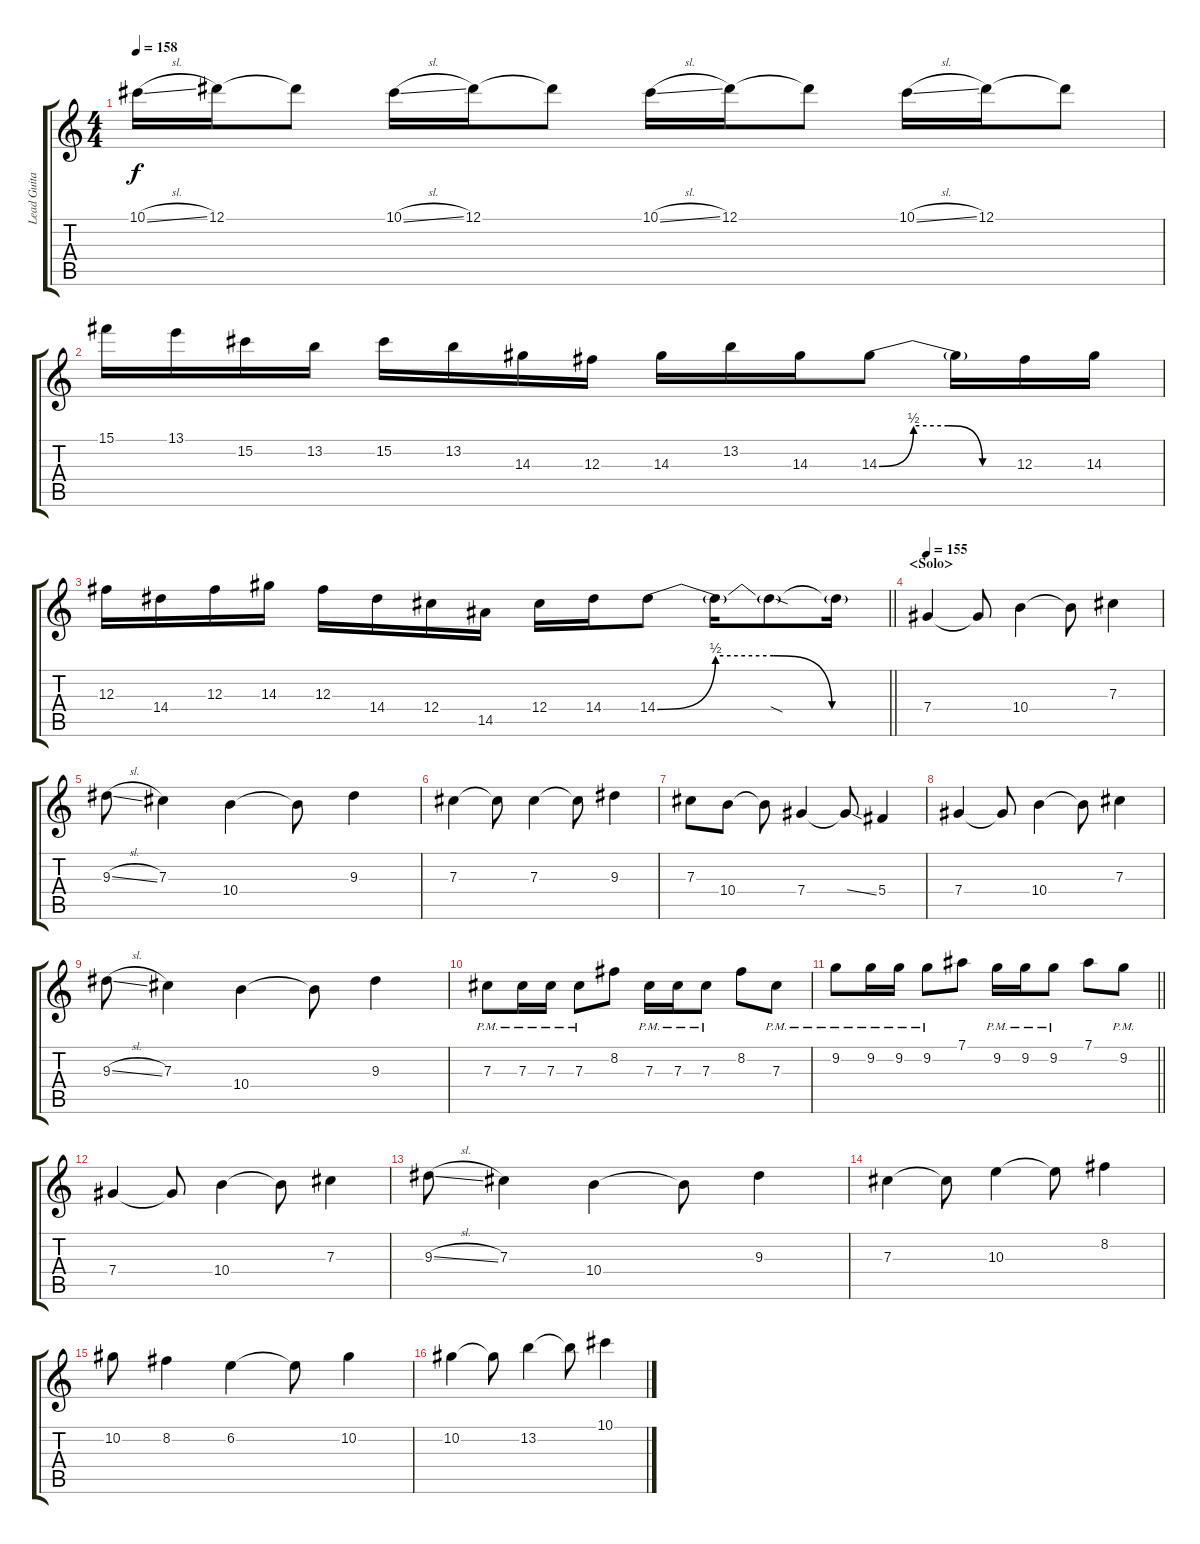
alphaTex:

\track ("Lead Guitar" "Lead Guita") {instrument overdrivenguitar}
\staff {score tabs}
\tuning (Eb4 Bb3 Gb3 Db3 Ab2 Eb2) {hide}
\ts (4 4)
\tempo 158
\clef g2
\ks c
10.1{sl}.16{dy f} 12.1.16 12.1{t}.8 10.1{sl}.16 12.1.16 12.1{t}.8 10.1{sl}.16 12.1.16 12.1{t}.8 10.1{sl}.16 12.1.16 12.1{t}.8 |
15.1.16 13.1.16 15.2.16 13.2.16 15.2.16 13.2.16 14.3.16 12.3.16 14.3.16 13.2.16 14.3.16 14.3{be (custom 0 0 15 2 30 2 45 0 60 0)}.8 14.3{t}.16 12.3.16 14.3.16 |
\barLineRight lightlight
12.3.16 14.4.16 12.3.16 14.3.16 12.3.16 14.4.16 12.4.16 14.5.16 12.4.16 14.4.16 14.4{be (custom 0 0 15 2 30 2 45 0 60 0)}.8 14.4{t}.16 14.4{sod t}.8 14.4{t}.16 |
\section ("" "<Solo>")
\tempo 155
7.4.4 7.4{t}.8 10.4.4 10.4{t}.8 7.3.4 |
9.3{sl}.8 7.3.4 10.4.4 10.4{t}.8 9.3.4 |
7.3.4 7.3{t}.8 7.3.4 7.3{t}.8 9.3.4 |
7.3.8 10.4.8 10.4{t}.8 7.4.4 7.4{ss t}.8 5.4.4 |
7.4.4 7.4{t}.8 10.4.4 10.4{t}.8 7.3.4 |
9.3{sl}.8 7.3.4 10.4.4 10.4{t}.8 9.3.4 |
7.3{pm}.8 7.3{pm}.16 7.3{pm}.16 7.3{pm}.8 8.2.8 7.3{pm}.16 7.3{pm}.16 7.3{pm}.8 8.2.8 7.3{pm}.8 |
\barLineRight lightlight
9.2{pm}.8 9.2{pm}.16 9.2{pm}.16 9.2{pm}.8 7.1.8 9.2{pm}.16 9.2{pm}.16 9.2{pm}.8 7.1.8 9.2{pm}.8 |
\section ("" "")
7.4.4 7.4{t}.8 10.4.4 10.4{t}.8 7.3.4 |
9.3{sl}.8 7.3.4 10.4.4 10.4{t}.8 9.3.4 |
7.3.4 7.3{t}.8 10.3.4 10.3{t}.8 8.2.4 |
10.2.8 8.2.4 6.2.4 6.2{t}.8 10.2.4 |
10.2.4 10.2{t}.8 13.2.4 13.2{t}.8 10.1.4
